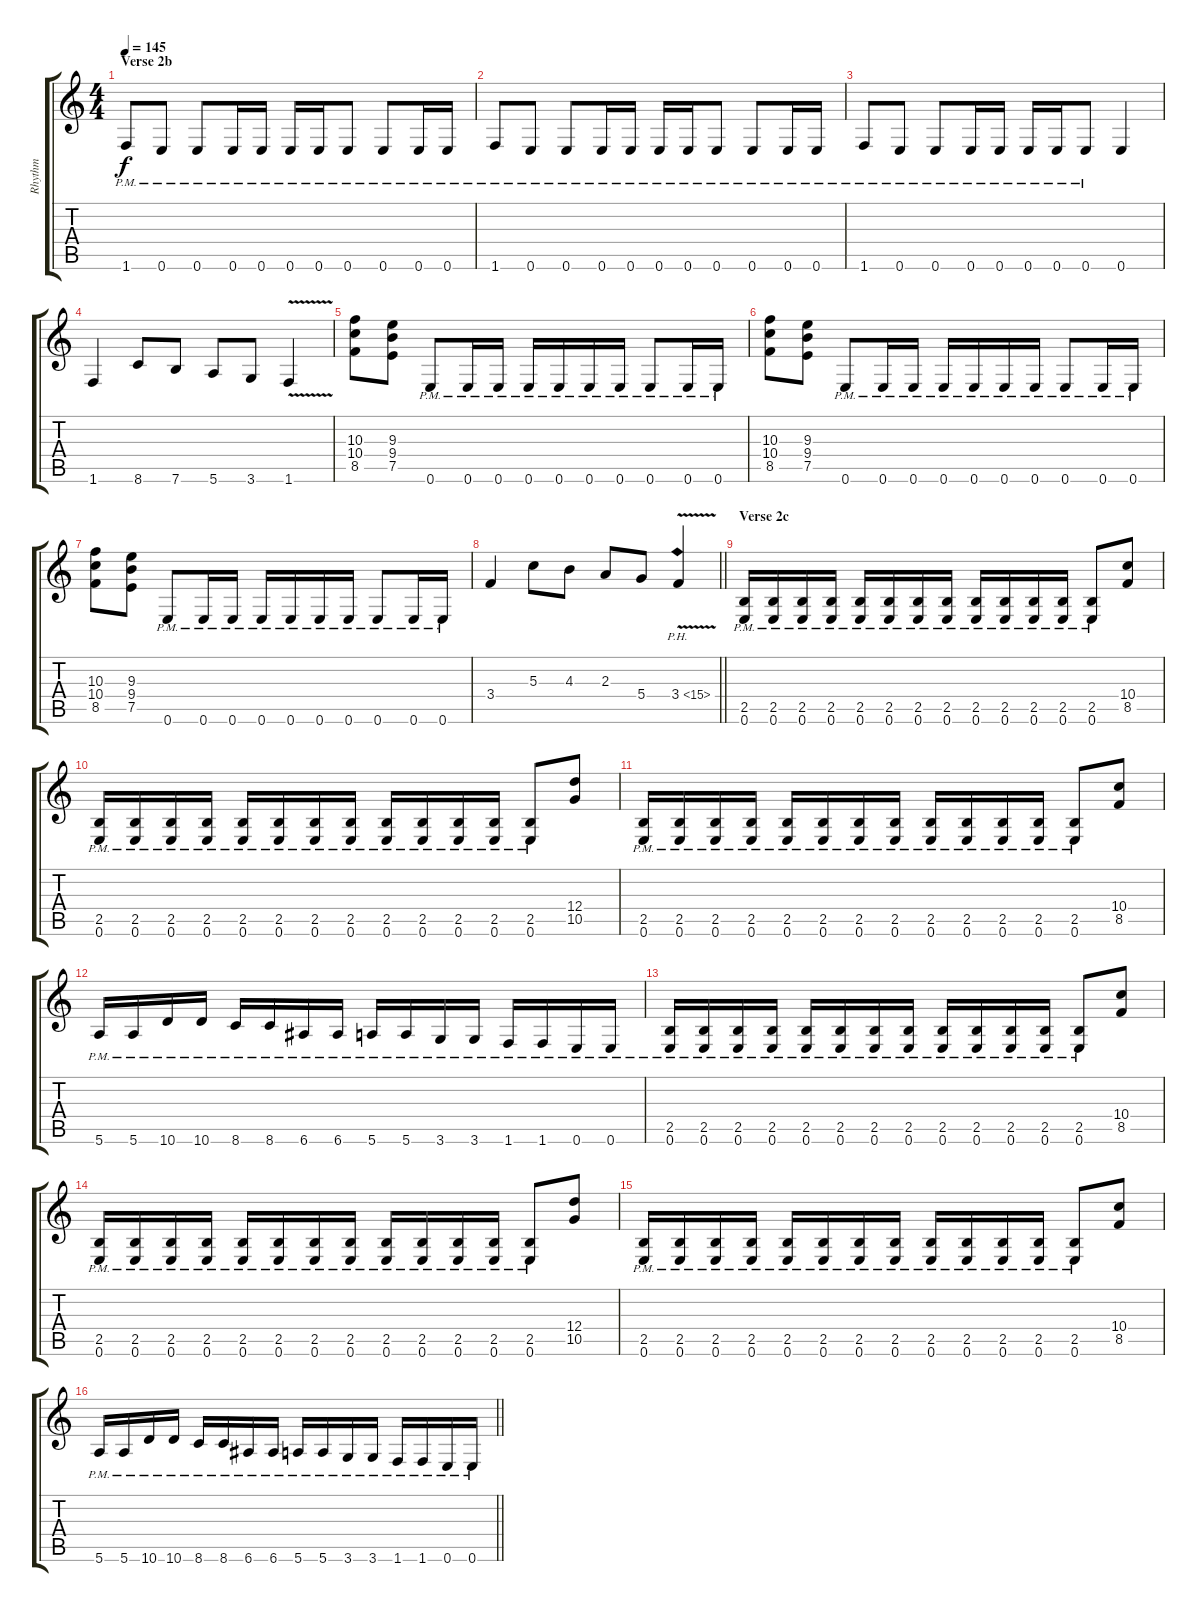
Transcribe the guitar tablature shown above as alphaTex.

\track ("Rhythm" "Rhythm") {instrument distortionguitar}
\staff {score tabs}
\tuning (E4 B3 G3 D3 A2 E2) {hide}
\ts (4 4)
\section ("" "Verse 2b")
\tempo 145
\clef g2
\ks c
1.6{pm}.8{dy f} 0.6{pm}.8 0.6{pm}.8 0.6{pm}.16 0.6{pm}.16 0.6{pm}.16 0.6{pm}.16 0.6{pm}.8 0.6{pm}.8 0.6{pm}.16 0.6{pm}.16 |
1.6{pm}.8 0.6{pm}.8 0.6{pm}.8 0.6{pm}.16 0.6{pm}.16 0.6{pm}.16 0.6{pm}.16 0.6{pm}.8 0.6{pm}.8 0.6{pm}.16 0.6{pm}.16 |
1.6{pm}.8 0.6{pm}.8 0.6{pm}.8 0.6{pm}.16 0.6{pm}.16 0.6{pm}.16 0.6{pm}.16 0.6{pm}.8 0.6.4 |
1.6.4 8.6.8 7.6.8 5.6.8 3.6.8 1.6{v}.4 |
(10.3 10.4 8.5).8 (9.3 9.4 7.5).8 0.6{pm}.8 0.6{pm}.16 0.6{pm}.16 0.6{pm}.16 0.6{pm}.16 0.6{pm}.16 0.6{pm}.16 0.6{pm}.8 0.6{pm}.16 0.6{pm}.16 |
(10.3 10.4 8.5).8 (9.3 9.4 7.5).8 0.6{pm}.8 0.6{pm}.16 0.6{pm}.16 0.6{pm}.16 0.6{pm}.16 0.6{pm}.16 0.6{pm}.16 0.6{pm}.8 0.6{pm}.16 0.6{pm}.16 |
(10.3 10.4 8.5).8 (9.3 9.4 7.5).8 0.6{pm}.8 0.6{pm}.16 0.6{pm}.16 0.6{pm}.16 0.6{pm}.16 0.6{pm}.16 0.6{pm}.16 0.6{pm}.8 0.6{pm}.16 0.6{pm}.16 |
\barLineRight lightlight
3.4.4 5.3.8 4.3.8 2.3.8 5.4.8 3.4{ph 12 v}.4 |
\section ("" "Verse 2c")
(2.5{pm} 0.6{pm}).16 (2.5{pm} 0.6{pm}).16 (2.5{pm} 0.6{pm}).16 (2.5{pm} 0.6{pm}).16 (2.5{pm} 0.6{pm}).16 (2.5{pm} 0.6{pm}).16 (2.5{pm} 0.6{pm}).16 (2.5{pm} 0.6{pm}).16 (2.5{pm} 0.6{pm}).16 (2.5{pm} 0.6{pm}).16 (2.5{pm} 0.6{pm}).16 (2.5{pm} 0.6{pm}).16 (2.5{pm} 0.6{pm}).8 (10.4 8.5).8 |
(2.5{pm} 0.6{pm}).16 (2.5{pm} 0.6{pm}).16 (2.5{pm} 0.6{pm}).16 (2.5{pm} 0.6{pm}).16 (2.5{pm} 0.6{pm}).16 (2.5{pm} 0.6{pm}).16 (2.5{pm} 0.6{pm}).16 (2.5{pm} 0.6{pm}).16 (2.5{pm} 0.6{pm}).16 (2.5{pm} 0.6{pm}).16 (2.5{pm} 0.6{pm}).16 (2.5{pm} 0.6{pm}).16 (2.5{pm} 0.6{pm}).8 (12.4 10.5).8 |
(2.5{pm} 0.6{pm}).16 (2.5{pm} 0.6{pm}).16 (2.5{pm} 0.6{pm}).16 (2.5{pm} 0.6{pm}).16 (2.5{pm} 0.6{pm}).16 (2.5{pm} 0.6{pm}).16 (2.5{pm} 0.6{pm}).16 (2.5{pm} 0.6{pm}).16 (2.5{pm} 0.6{pm}).16 (2.5{pm} 0.6{pm}).16 (2.5{pm} 0.6{pm}).16 (2.5{pm} 0.6{pm}).16 (2.5{pm} 0.6{pm}).8 (10.4 8.5).8 |
5.6{pm}.16 5.6{pm}.16 10.6{pm}.16 10.6{pm}.16 8.6{pm}.16 8.6{pm}.16 6.6{pm}.16 6.6{pm}.16 5.6{pm}.16 5.6{pm}.16 3.6{pm}.16 3.6{pm}.16 1.6{pm}.16 1.6{pm}.16 0.6{pm}.16 0.6{pm}.16 |
(2.5{pm} 0.6{pm}).16 (2.5{pm} 0.6{pm}).16 (2.5{pm} 0.6{pm}).16 (2.5{pm} 0.6{pm}).16 (2.5{pm} 0.6{pm}).16 (2.5{pm} 0.6{pm}).16 (2.5{pm} 0.6{pm}).16 (2.5{pm} 0.6{pm}).16 (2.5{pm} 0.6{pm}).16 (2.5{pm} 0.6{pm}).16 (2.5{pm} 0.6{pm}).16 (2.5{pm} 0.6{pm}).16 (2.5{pm} 0.6{pm}).8 (10.4 8.5).8 |
(2.5{pm} 0.6{pm}).16 (2.5{pm} 0.6{pm}).16 (2.5{pm} 0.6{pm}).16 (2.5{pm} 0.6{pm}).16 (2.5{pm} 0.6{pm}).16 (2.5{pm} 0.6{pm}).16 (2.5{pm} 0.6{pm}).16 (2.5{pm} 0.6{pm}).16 (2.5{pm} 0.6{pm}).16 (2.5{pm} 0.6{pm}).16 (2.5{pm} 0.6{pm}).16 (2.5{pm} 0.6{pm}).16 (2.5{pm} 0.6{pm}).8 (12.4 10.5).8 |
(2.5{pm} 0.6{pm}).16 (2.5{pm} 0.6{pm}).16 (2.5{pm} 0.6{pm}).16 (2.5{pm} 0.6{pm}).16 (2.5{pm} 0.6{pm}).16 (2.5{pm} 0.6{pm}).16 (2.5{pm} 0.6{pm}).16 (2.5{pm} 0.6{pm}).16 (2.5{pm} 0.6{pm}).16 (2.5{pm} 0.6{pm}).16 (2.5{pm} 0.6{pm}).16 (2.5{pm} 0.6{pm}).16 (2.5{pm} 0.6{pm}).8 (10.4 8.5).8 |
\barLineRight lightlight
5.6{pm}.16 5.6{pm}.16 10.6{pm}.16 10.6{pm}.16 8.6{pm}.16 8.6{pm}.16 6.6{pm}.16 6.6{pm}.16 5.6{pm}.16 5.6{pm}.16 3.6{pm}.16 3.6{pm}.16 1.6{pm}.16 1.6{pm}.16 0.6{pm}.16 0.6{pm}.16
